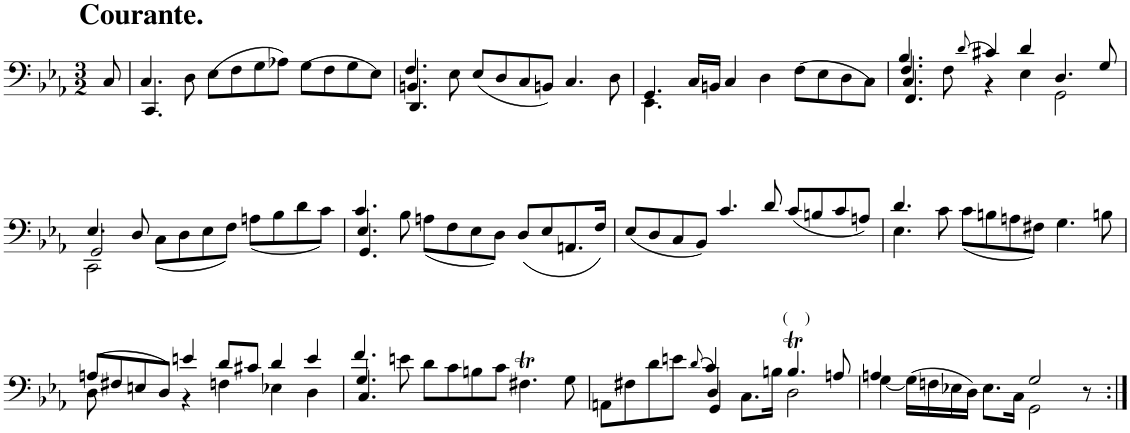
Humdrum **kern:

**kern
*part1
*staff1
*I"Violoncello
*I'Vc.
*clefF4
*k[b-e-a-]
*M3/2
=
!LO:TX:a:B:t=Courante.
8C/
=1
*^
4.C/	4.CC/
8D\	1ryy
(8E-\L	.
8F\	.
8G\	.
8A-X\J)	.
(8G\L	.
8F\	.
8G\	.
8E-\J)	8ryy
=2	=2
*	*^
4.F/	4.DD/	4.BBn/
8E-\	1ryy	1ryy
(8E-/L	.	.
8D/	.	.
8C/	.	.
8BBn/J)	.	.
4.C/	.	.
8D\	8ryy	8ryy
*	*v	*v
=3	=3
4.GG/	4.EE-\
16C/LL	1ryy
16BBn/JJ	.
4C/	.
4D\	.
(8F\L	.
8E-\	.
8D\	.
8C\J)	8ryy
=4	=4
*^	*^
4.B---/	4.FF/	4.F/	4.C/
8F\	8ryy	1ryy	1ryy
(>8qd--/	.	.	.
4c-X/)	4r	.	.
4d--/	4E-\	.	.
4.D/	2GG\	.	.
8G/	.	8ryy	8ryy
*	*	*v	*v
!!LO:LB:g=z
=5	=5	=5
4.E-/	2CC\	2GG/
8D/	.	.
(<8C\L	1ryy	1ryy
8D\	.	.
8E-\	.	.
8F\J)	.	.
(<8A--X\L	.	.
8B---\	.	.
8d--\	.	.
8c--\J)	.	.
=6	=6	=6
4.c--/	4.GG/	4.E-/
8B---\	1ryy	1ryy
(<8A--X\L	.	.
8F\	.	.
8E-\	.	.
8D\J)	.	.
(<8D/L	.	.
8E-/	.	.
8.AAn/	.	.
.	8ryy	8ryy
16F/Jk)	.	.
*v	*v	*v
=7
(8E-/L
8D/
8C/
8BB-/J)
4.c--/
8d--/
(8c--/L
8B--X/
8c--/
8A--X/J)
=8
*^
4.d--/	4.E-\
8c--\	1ryy
(<8c--\L	.
8B--X\	.
8A--X\	.
8F#X\J)	.
4.G\	.
8B--X\	8ryy
!!LO:LB:g=z	!!
=9	=9
(8A--X/L	8D\
8F#X/	4.ryy
8En/	.
8D/J)	.
4e--X/	4r
8d--/L	4Fn\
8c-X/J	.
4d--/	4E-X\
4e--/	4D\
=10	=10
*	*^
4.f--/	4.C/	4.G/
8e--X\	1ryy	1ryy
8d--\L	.	.
8c--\	.	.
8B--X\	.	.
8c--\J	.	.
4.F#Xt\	.	.
8G\	8ryy	8ryy
=11	=11	=11
8AAn\L	2ryy	2ryy
8F#X\	.	.
8d--\	.	.
8e--X\J	.	.
(>8qd--/	.	.
4c--/)	4GG/	4D/
8.C\L	4ryy	2.ryy
16B--X\Jk	.	.
!LO:TX:a:t=(    )	!	!
4.B--T/	2D\	.
8A--X/	.	.
*	*v	*v
=12	=12
[4G\	4A--X/
(>16G\LL]	2ryy
16Fn\	.
16E-X\	.
16D\JJ)	.
8.E-\L	.
16C\Jk	.
2G/	2GG\
8r	8ryy
*v	*v
=:|!
*-
